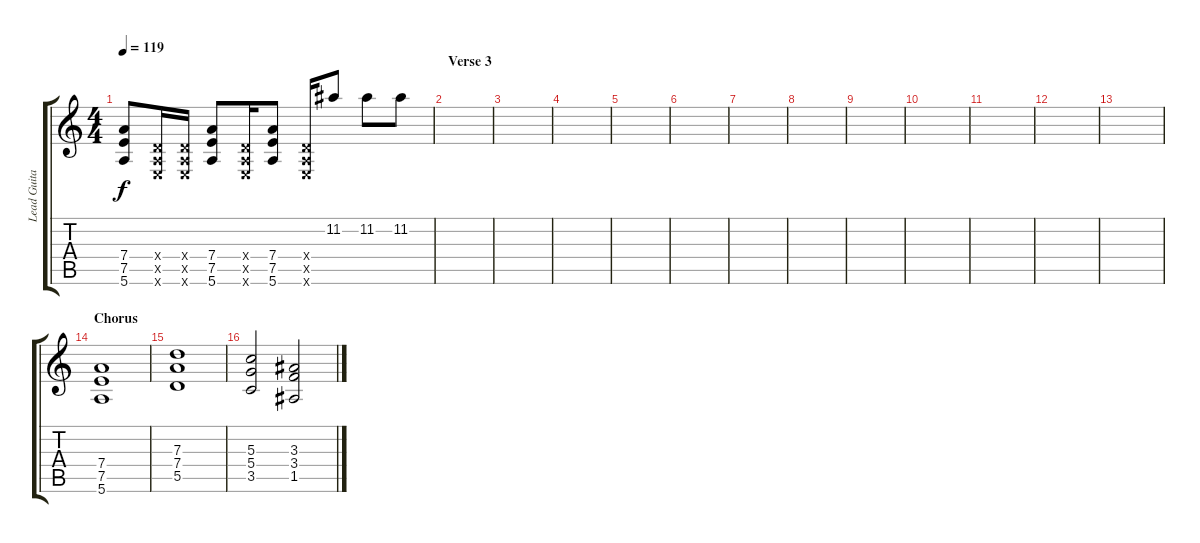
\track ("Lead Guitar" "Lead Guita") {instrument overdrivenguitar}
\staff {score tabs}
\tuning (E4 B3 G3 D3 A2 E2) {hide}
\ts (4 4)
\tempo 119
\clef g2
\ks c
(7.4 7.5 5.6).8{dy f} (0.4{x} 0.5{x} 0.6{x}).16 (0.4{x} 0.5{x} 0.6{x}).16 (7.4 7.5 5.6).8 (0.4{x} 0.5{x} 0.6{x}).16 (7.4 7.5 5.6).8 (0.4{x} 0.5{x} 0.6{x}).16 11.2.8 11.2.8 11.2.8 |
\section ("" "Verse 3")
|
|
|
|
|
|
|
|
|
|
|
|
\section ("" "Chorus")
(7.4 7.5 5.6).1 |
(7.3 7.4 5.5).1 |
(5.3 5.4 3.5).2 (3.3 3.4 1.5).2
